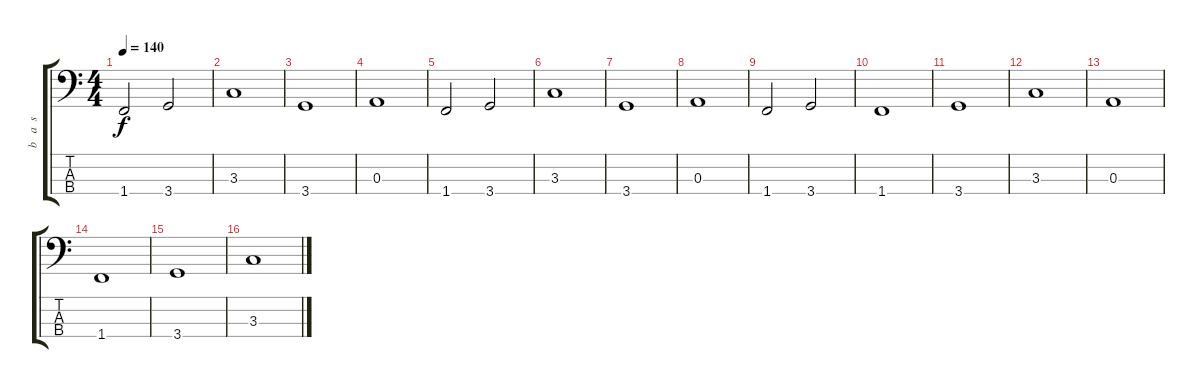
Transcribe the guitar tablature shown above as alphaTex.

\track ("b   a  s   s" "b   a  s  ") {instrument acousticbass}
\staff {score tabs}
\tuning (G2 D2 A1 E1) {hide}
\ts (4 4)
\tempo 140
\clef f4
\ks c
1.4.2{dy f} 3.4.2 |
3.3.1 |
3.4.1 |
0.3.1 |
1.4.2 3.4.2 |
3.3.1 |
3.4.1 |
0.3.1 |
1.4.2 3.4.2 |
1.4.1 |
3.4.1 |
3.3.1 |
0.3.1 |
1.4.1 |
3.4.1 |
3.3.1
